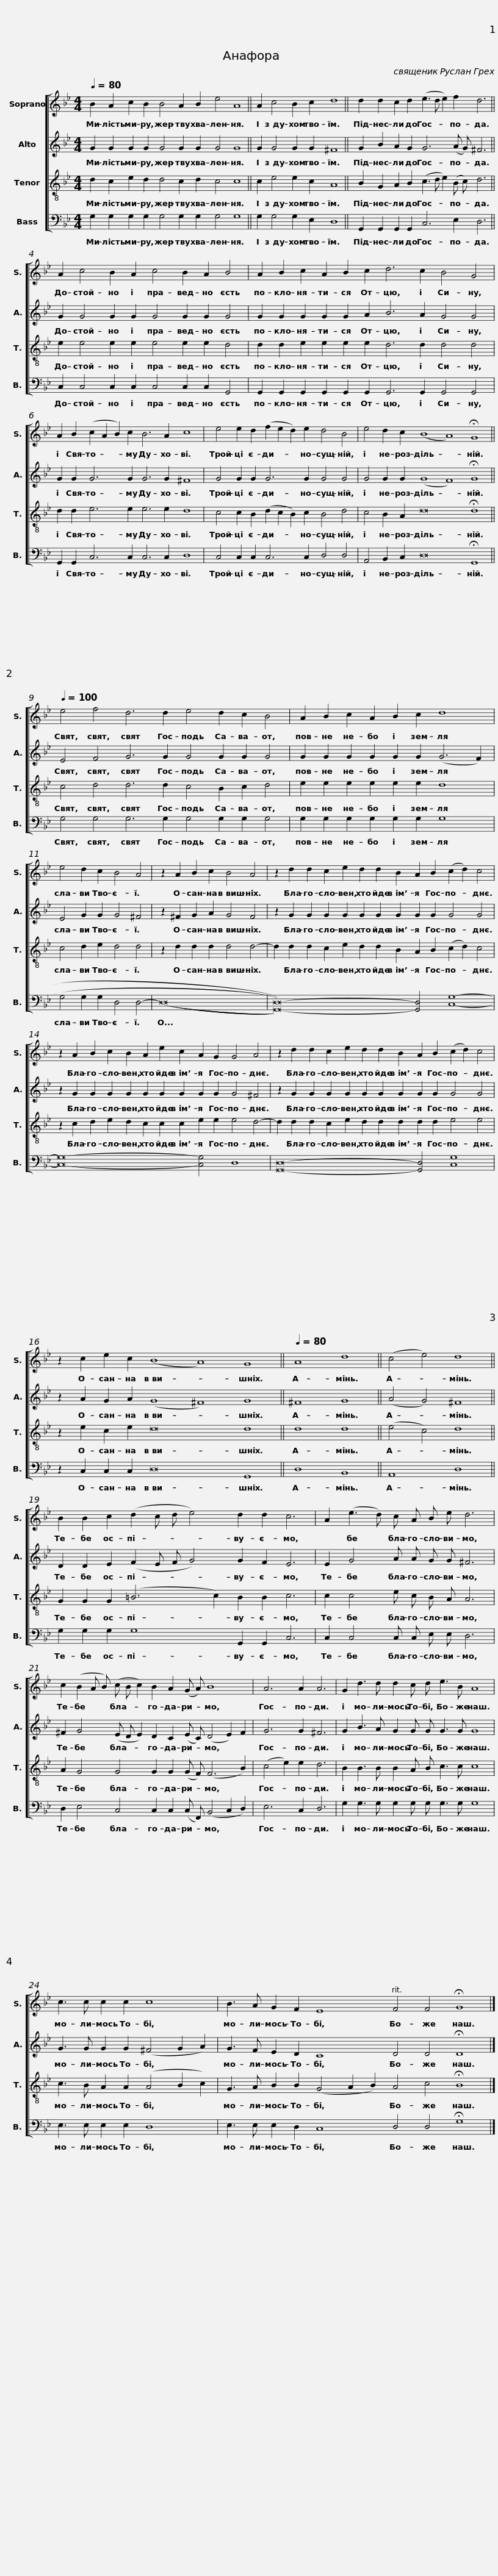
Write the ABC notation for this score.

X:1
%%score [ 1 2 3 4 ]
L:1/8
Q:1/4=80
M:4/4
I:linebreak $
K:Bb
V:1 treble
V:2 treble
V:3 treble-8
V:4 bass
V:1
 B2 A2 c2 B2 B4 A2 B2 e4 A8 || A2 c4 B2 c2 d8 ||$ d2 d2 c2 d2 (e3 d e2) f2 d6 || A2 c4 B2 A2 c4 B2 A2 B4 |$ A2 B2 c2 A2 B2 c2 d6 c2 B4 G4 | %5
 A2 B2 (c2 A2 B2) c2 B6 A2 c8 |$ e4 e2 d2 (f2 e2 d2) e2 d4 B4 | e4 d2 c2 (B8 A8) !fermata!G8 ||$[Q:1/4=100] e4 f4 d6 d2 e4 d2 c2 B4 | A2 B2 c2 A2 B2 c2 d8 | %10
 e4 d2 c2 B4 A4 |$ z2 A2 B2 c2 B4 A4 | z2 d2 d2 c2 e2 d2 d2 B2 A2 B2 (c2 d2) c4 |$ z2 A2 B2 c2 B2 A2 e2 c2 A2 G2 G4 A4 |$ z2 d2 d2 c2 e2 d2 d2 B2 A2 B2 (c2 d2) c4 | %15
 z2 c2 e2 c2 (B8 A8) G8 ||$[Q:1/4=80] A8 d8 || (c4 e4) d8 || B2 B2 c2 (d2 c d e4) d2 d2 c6 | A2 (e3 d) c A B e d6 |$ %20
 c2 (B2 A B) (c B c2) B2 A2 (G A) B8 | A6 A2 A6 |$ G2 d3 d d2 c d e3 B A8 | c3 c c2 c2 c8 |$ B3 A G2 F2 E8 F4 F4 !fermata!G8 |] %25
V:2
 G2 G2 G2 G2 G4 G2 G2 G4 G8 || G2 G4 G2 G2 ^F8 ||$ G2 B2 A2 G2 G6 (A G) ^F6 || G2 G4 G2 G2 G4 G2 G2 G4 |$ G2 G2 G2 G2 G2 A2 B6 A2 G4 G4 | %5
 G2 G2 G6 G2 G6 G2 ^F8 |$ G4 G2 G2 G6 G2 G4 G4 | G4 G2 G2 (G8 F8) !fermata!G8 ||$ E4 F4 G6 G2 G4 G2 G2 G4 | G2 G2 G2 G2 G2 G2 (G6 F2) | %10
 E4 G2 G2 G4 ^F4 |$ z2 ^F2 G2 A2 G4 F4 | z2 G2 G2 G2 G2 G2 G2 G2 G2 G2 G4 G4 |$ z2 G2 G2 G2 G2 G2 G2 G2 G2 G2 G4 ^F4 |$ z2 G2 G2 G2 G2 G2 G2 G2 G2 G2 G4 G4 | %15
 z2 A2 G2 A2 (G8 ^F8) G8 ||$ ^F8 G8 || (A4 G4) ^F8 || D2 D2 E2 (F2 E F G4) G2 F2 E6 | E2 G4 A A G G ^F6 |$ %20
 ^F2 G4 (E D E2) D2 C2 (E C) (D4 E2) F2 | G6 G2 ^F6 |$ G2 B3 A G2 G G G3 G G8 | G3 G G2 G2 (^F4 G2 A2) |$ G3 F E2 D2 C8 D4 D4 !fermata!D8 |] %25
V:3
 d2 c2 e2 d2 d4 c2 d2 c4 c8 || c2 e4 e2 c2 A8 ||$ B2 G2 A2 B2 (c3 d e2) (B c) d6 || e2 e4 e2 e2 e4 e2 e2 d4 |$ d2 d2 e2 e2 e2 e2 d6 d2 d4 d4 | %5
 d2 d2 e6 e2 e6 e2 d8 |$ c4 c2 B2 (d2 c2 B2) c2 B4 d4 | c4 B2 A2 d16 !fermata!d8 ||$ c4 d4 d6 d2 c4 B2 c2 d4 | e2 e2 e2 e2 e2 e2 d8 | %10
 c4 d2 e2 d4 d4 |$ z2 d2 d2 d2 d4 d4- | d2 d2 d2 c2 e2 d2 d2 B2 A2 B2 (c2 d2) c4 |$ z2 c2 d2 e2 d2 c2 c2 c2 e2 e2 e4 d4- |$ d2 d2 d2 c2 e2 d2 d2 d2 d2 d2 e4 e4 | %15
 z2 e2 c2 e2 d16 d8 ||$ d8 d8 || (e4 c4) d8 || G2 G2 G2 (=B6 c2) B2 B2 c6 | c2 c4 e c B A A6 |$ %20
 A2 G4 G4 G2 G2 (G F) (F6 B2) | (c4 e2) e2 d6 |$ B2 B3 B B2 A B c3 c c8 | c3 B A2 A2 (A4 B2 c2) |$ G3 A B2 B2 (G4 A2 B2) A4 c4 !fermata!B8 |] %25
V:4
 G,2 G,2 G,2 G,2 G,4 G,2 G,2 G,4 G,8 || G,2 G,4 G,2 E,2 D,8 ||$ G,,2 G,,2 G,,2 G,,2 C,6 E,2 D,6 || C,2 C,4 C,2 C,2 C,4 C,2 C,2 G,,4 |$ G,,2 G,,2 G,,2 G,,2 G,,2 G,,2 G,,6 G,,2 G,,4 G,,4 | %5
 G,,2 G,,2 C,6 C,2 C,6 C,2 D,8 |$ C,4 C,2 C,2 C,6 C,2 D,4 D,4 | A,,4 B,,2 C,2 D,16 !fermata!G,,8 ||$ G,4 G,4 G,6 G,2 G,4 G,2 G,2 G,4 | G,2 G,2 G,2 G,2 G,2 G,2 G,8 | %10
 G,4 G,2 G,2 D,4 D,4- |$ ((((D,16 | [G,,D,]16-)))) [G,,D,]4 [C,G,]8- |$ [C,G,]16- [C,G,]4 D,8 |$ [G,,D,]16- [G,,D,]4 [C,G,]8 | %15
 z2 C,2 C,2 C,2 D,16 G,,8 ||$ D,8 B,,8 || A,,8 D,8 || G,2 G,2 G,2 G,8 G,,2 G,,2 C,6 | C,2 C,4 C, C, E, E, D,6 |$ %20
 D,2 E,4 C,4 C,2 C,2 (C, F,,) (B,,4 C,2 D,2) | E,6 C,2 D,6 |$ G,2 G,3 G, G,2 G, G, G,3 G, G,8 | E,3 E, E,2 E,2 D,8 |$ E,3 E, E,2 D,2 C,8 D,4 D,4 !fermata!G,8 |] %25
